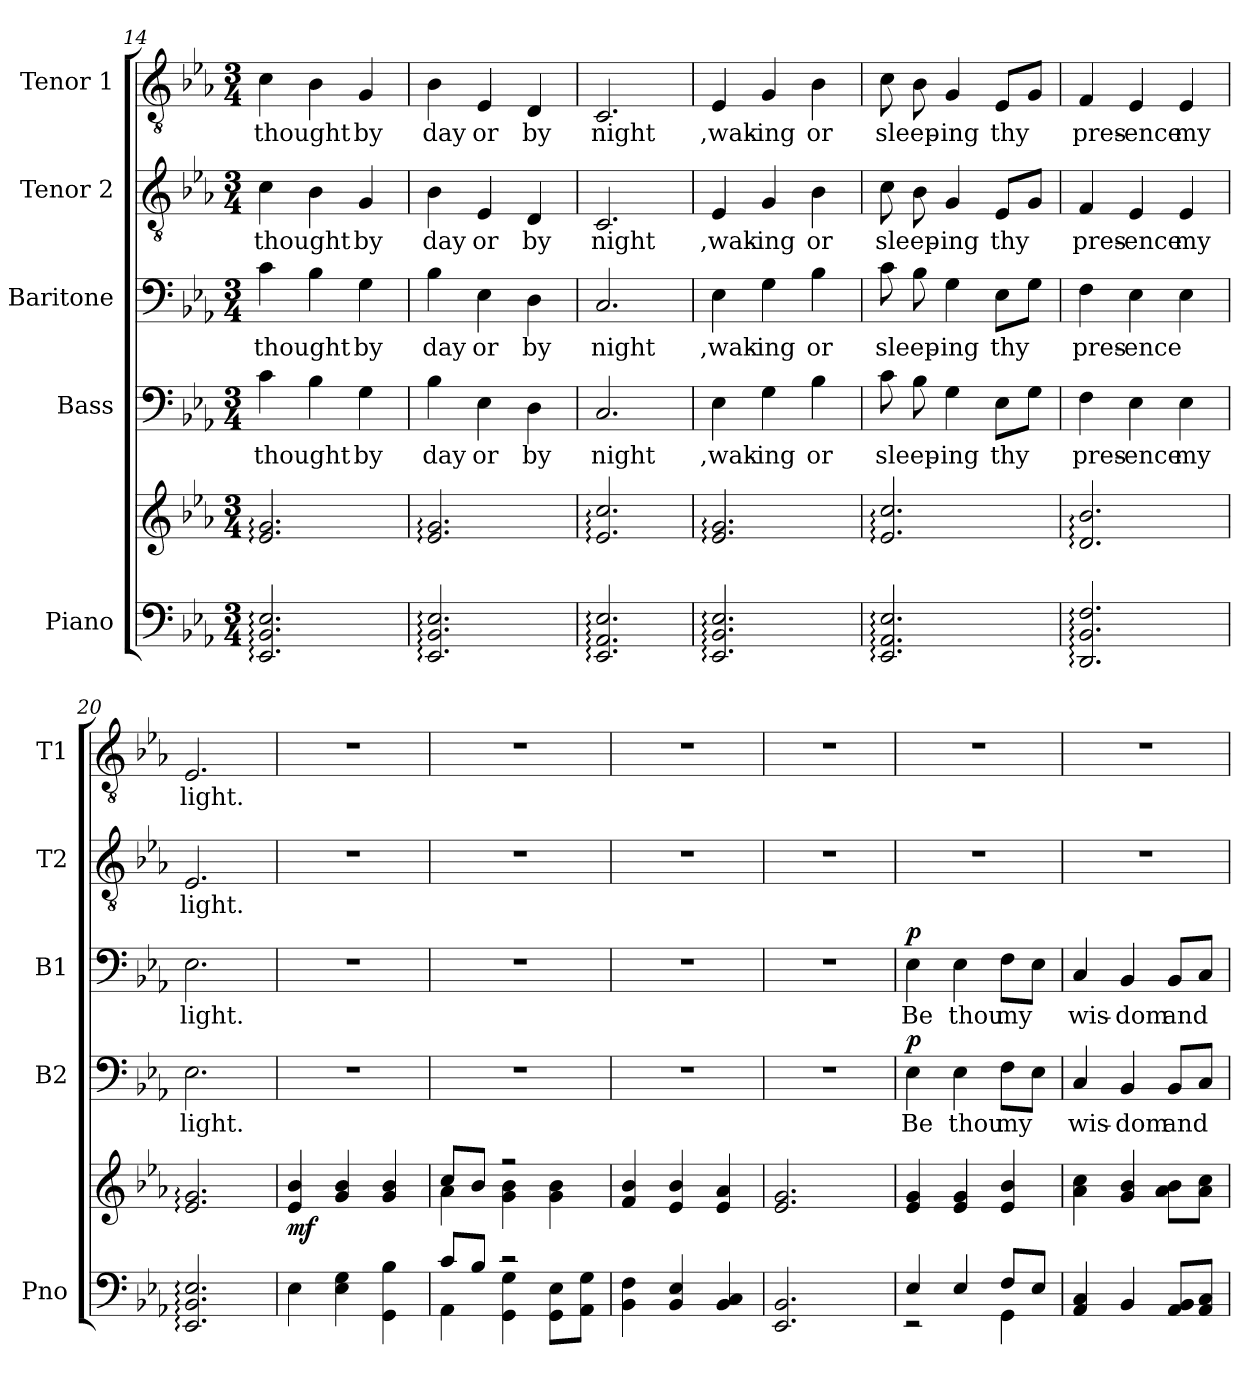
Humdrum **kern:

**kern	**kern	**dynam	**kern	**text	**dynam	**kern	**text	**dynam	**kern	**text	**kern	**text
*part5	*part5	*part5	*part4	*part4	*part4	*part3	*part3	*part3	*part2	*part2	*part1	*part1
*staff6	*staff5	*staff5/6	*staff4	*staff4	*staff4	*staff3	*staff3	*staff3	*staff2	*staff2	*staff1	*staff1
*I"Piano	*	*	*I"Bass	*	*	*I"Baritone	*	*	*I"Tenor 2	*	*I"Tenor 1	*
*I'Pno	*	*	*I'B2	*	*	*I'B1	*	*	*I'T2	*	*I'T1	*
*clefF4	*clefG2	*	*clefF4	*	*	*clefF4	*	*	*clefGv2	*	*clefGv2	*
*k[b-e-a-]	*k[b-e-a-]	*	*k[b-e-a-]	*	*	*k[b-e-a-]	*	*	*k[b-e-a-]	*	*k[b-e-a-]	*
*E-:	*E-:	*	*E-:	*	*	*E-:	*	*	*E-:	*	*E-:	*
*M3/4	*M3/4	*	*M3/4	*	*	*M3/4	*	*	*M3/4	*	*M3/4	*
=14	=14	=14	=14	=14	=14	=14	=14	=14	=14	=14	=14	=14
2.EE-: 2.BB-: 2.E-:	2.e-: 2.g:	.	4c	thought	.	4c	thought	.	4c	thought	4c	thought
.	.	.	4B-	.	.	4B-	.	.	4B-	.	4B-	.
.	.	.	4G	by	.	4G	by	.	4G	by	4G	by
=15	=15	=15	=15	=15	=15	=15	=15	=15	=15	=15	=15	=15
2.EE-: 2.BB-: 2.E-:	2.e-: 2.g:	.	4B-	day	.	4B-	day	.	4B-	day	4B-	day
.	.	.	4E-	or	.	4E-	or	.	4E-	or	4E-	or
.	.	.	4D	by	.	4D	by	.	4D	by	4D	by
=16	=16	=16	=16	=16	=16	=16	=16	=16	=16	=16	=16	=16
2.EE-: 2.AA-: 2.E-:	2.e-: 2.cc:	.	2.C	night	.	2.C	night	.	2.C	night	2.C	night
=17	=17	=17	=17	=17	=17	=17	=17	=17	=17	=17	=17	=17
2.EE-: 2.BB-: 2.E-:	2.e-: 2.g:	.	4E-	,wak-	.	4E-	,wak-	.	4E-	,wak-	4E-	,wak-
.	.	.	4G	-ing	.	4G	-ing	.	4G	-ing	4G	-ing
.	.	.	4B-	or	.	4B-	or	.	4B-	or	4B-	or
=18	=18	=18	=18	=18	=18	=18	=18	=18	=18	=18	=18	=18
2.EE-: 2.AA-: 2.E-:	2.e-: 2.cc:	.	8c	sleep-	.	8c	sleep-	.	8c	sleep-	8c	sleep-
.	.	.	8B-	.	.	8B-	.	.	8B-	.	8B-	.
.	.	.	4G	-ing	.	4G	-ing	.	4G	-ing	4G	-ing
.	.	.	8E-L	thy	.	8E-L	thy	.	8E-L	thy	8E-L	thy
.	.	.	8GJ	.	.	8GJ	.	.	8GJ	.	8GJ	.
=19	=19	=19	=19	=19	=19	=19	=19	=19	=19	=19	=19	=19
2.DD: 2.BB-: 2.F:	2.d: 2.b-:	.	4F	pres-	.	4F	pres-	.	4F	pres-	4F	pres-
.	.	.	4E-	-ence	.	4E-	-ence	.	4E-	-ence	4E-	-ence
.	.	.	4E-	my	.	4E-	.	.	4E-	my	4E-	my
=20	=20	=20	=20	=20	=20	=20	=20	=20	=20	=20	=20	=20
2.EE-: 2.BB-: 2.E-:	2.e-: 2.g:	.	2.E-	light.	.	2.E-	light.	.	2.E-	light.	2.E-	light.
=21	=21	=21	=21	=21	=21	=21	=21	=21	=21	=21	=21	=21
!	!	!LO:DY:b	!LO:N:vis=1	!	!	!LO:N:vis=1	!	!	!LO:N:vis=1	!	!LO:N:vis=1	!
4E-	4e- 4b-	mf	2.r	.	.	2.r	.	.	2.r	.	2.r	.
4E- 4G	4g 4b-	.	.	.	.	.	.	.	.	.	.	.
4GG 4B-	4g 4b-	.	.	.	.	.	.	.	.	.	.	.
=22	=22	=22	=22	=22	=22	=22	=22	=22	=22	=22	=22	=22
*^	*^	*	*	*	*	*	*	*	*	*	*	*
!	!	!	!	!	!LO:N:vis=1	!	!	!LO:N:vis=1	!	!	!LO:N:vis=1	!	!LO:N:vis=1	!
8cL	4AA-	8ccL	4a-	.	2.r	.	.	2.r	.	.	2.r	.	2.r	.
8B-J	.	8b-J	.	.	.	.	.	.	.	.	.	.	.	.
2r	4GG 4G	2r	4g 4b-	.	.	.	.	.	.	.	.	.	.	.
.	8GG 8E-L	.	4g 4b-	.	.	.	.	.	.	.	.	.	.	.
.	8AA- 8GJ	.	.	.	.	.	.	.	.	.	.	.	.	.
*	*	*v	*v	*	*	*	*	*	*	*	*	*	*	*
=23	=23	=23	=23	=23	=23	=23	=23	=23	=23	=23	=23	=23	=23
!	!	!	!	!LO:N:vis=1	!	!	!LO:N:vis=1	!	!	!LO:N:vis=1	!	!LO:N:vis=1	!
*v	*v	*	*	*	*	*	*	*	*	*	*	*	*
4BB- 4F	4f 4b-	.	2.r	.	.	2.r	.	.	2.r	.	2.r	.
4BB- 4E-	4e- 4b-	.	.	.	.	.	.	.	.	.	.	.
4BB- 4C	4e- 4a-	.	.	.	.	.	.	.	.	.	.	.
=24	=24	=24	=24	=24	=24	=24	=24	=24	=24	=24	=24	=24
!	!	!	!LO:N:vis=1	!	!	!LO:N:vis=1	!	!	!LO:N:vis=1	!	!LO:N:vis=1	!
2.EE- 2.BB-	2.e- 2.g	.	2.r	.	.	2.r	.	.	2.r	.	2.r	.
=25	=25	=25	=25	=25	=25	=25	=25	=25	=25	=25	=25	=25
*^	*	*	*	*	*	*	*	*	*	*	*	*
!	!	!	!	!	!	!LO:DY:b	!	!	!LO:DY:b	!LO:N:vis=1	!	!LO:N:vis=1	!
4E-	2r	4e- 4g	.	4E-	Be	p	4E-	Be	p	2.r	.	2.r	.
4E-	.	4e- 4g	.	4E-	thou	.	4E-	thou	.	.	.	.	.
8FL	4GG	4e- 4b-	.	8FL	my	.	8FL	my	.	.	.	.	.
8E-J	.	.	.	8E-J	.	.	8E-J	.	.	.	.	.	.
*v	*v	*	*	*	*	*	*	*	*	*	*	*	*
=26	=26	=26	=26	=26	=26	=26	=26	=26	=26	=26	=26	=26
!	!	!	!	!	!	!	!	!	!LO:N:vis=1	!	!LO:N:vis=1	!
4AA- 4C	4a- 4cc	.	4C	wis-	.	4C	wis-	.	2.r	.	2.r	.
4BB-	4g 4b-	.	4BB-	-dom	.	4BB-	-dom	.	.	.	.	.
8AA- 8BB-L	8a- 8b-L	.	8BB-L	and	.	8BB-L	and	.	.	.	.	.
8AA- 8CJ	8a- 8ccJ	.	8CJ	.	.	8CJ	.	.	.	.	.	.
=	=	=	=	=	=	=	=	=	=	=	=	=
*-	*-	*-	*-	*-	*-	*-	*-	*-	*-	*-	*-	*-
